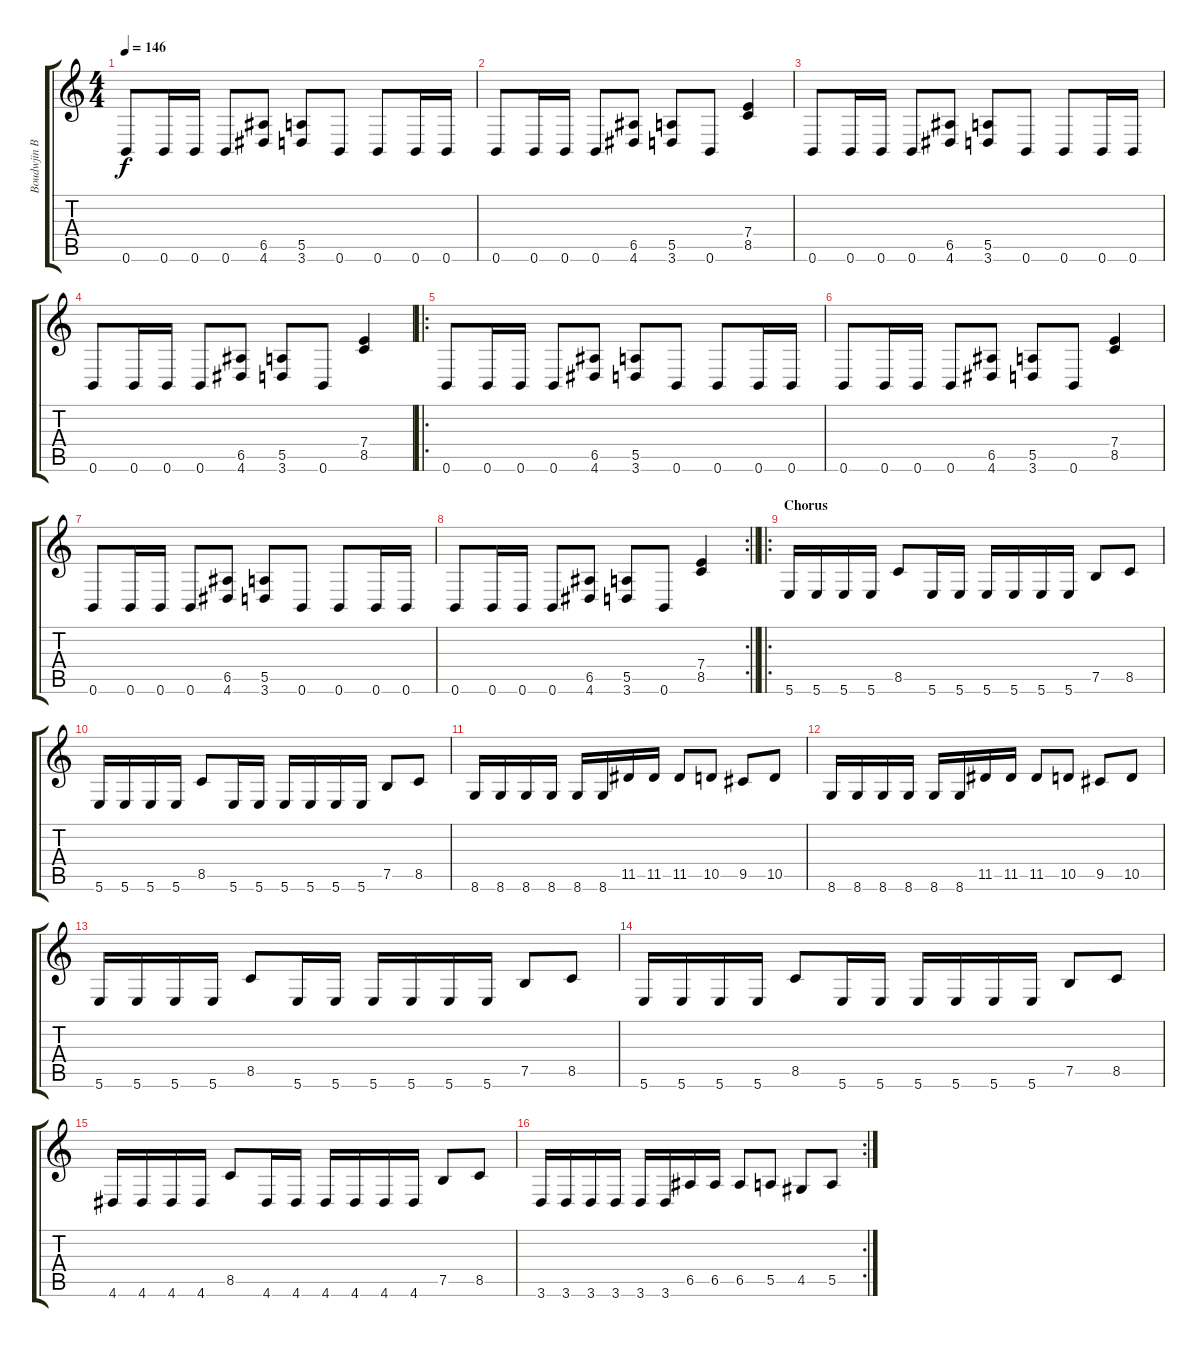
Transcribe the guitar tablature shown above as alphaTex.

\track ("Boudwjin Bonebakker" "Boudwjin B") {instrument distortionguitar}
\staff {score tabs}
\tuning (B3 Gb3 D3 A2 E2 B1) {hide}
\ts (4 4)
\tempo 146
\clef g2
\ks c
0.6.8{dy f} 0.6.16 0.6.16 0.6.8 (6.5 4.6).8 (5.5 3.6).8 0.6.8 0.6.8 0.6.16 0.6.16 |
0.6.8 0.6.16 0.6.16 0.6.8 (6.5 4.6).8 (5.5 3.6).8 0.6.8 (7.4 8.5).4 |
0.6.8 0.6.16 0.6.16 0.6.8 (6.5 4.6).8 (5.5 3.6).8 0.6.8 0.6.8 0.6.16 0.6.16 |
0.6.8 0.6.16 0.6.16 0.6.8 (6.5 4.6).8 (5.5 3.6).8 0.6.8 (7.4 8.5).4 |
\ro
0.6.8 0.6.16 0.6.16 0.6.8 (6.5 4.6).8 (5.5 3.6).8 0.6.8 0.6.8 0.6.16 0.6.16 |
0.6.8 0.6.16 0.6.16 0.6.8 (6.5 4.6).8 (5.5 3.6).8 0.6.8 (7.4 8.5).4 |
0.6.8 0.6.16 0.6.16 0.6.8 (6.5 4.6).8 (5.5 3.6).8 0.6.8 0.6.8 0.6.16 0.6.16 |
\rc 2
\barLineRight lightlight
0.6.8 0.6.16 0.6.16 0.6.8 (6.5 4.6).8 (5.5 3.6).8 0.6.8 (7.4 8.5).4 |
\ro
\section ("" "Chorus")
5.6.16 5.6.16 5.6.16 5.6.16 8.5.8 5.6.16 5.6.16 5.6.16 5.6.16 5.6.16 5.6.16 7.5.8 8.5.8 |
5.6.16 5.6.16 5.6.16 5.6.16 8.5.8 5.6.16 5.6.16 5.6.16 5.6.16 5.6.16 5.6.16 7.5.8 8.5.8 |
8.6.16 8.6.16 8.6.16 8.6.16 8.6.16 8.6.16 11.5.16 11.5.16 11.5.8 10.5.8 9.5.8 10.5.8 |
8.6.16 8.6.16 8.6.16 8.6.16 8.6.16 8.6.16 11.5.16 11.5.16 11.5.8 10.5.8 9.5.8 10.5.8 |
5.6.16 5.6.16 5.6.16 5.6.16 8.5.8 5.6.16 5.6.16 5.6.16 5.6.16 5.6.16 5.6.16 7.5.8 8.5.8 |
5.6.16 5.6.16 5.6.16 5.6.16 8.5.8 5.6.16 5.6.16 5.6.16 5.6.16 5.6.16 5.6.16 7.5.8 8.5.8 |
4.6.16 4.6.16 4.6.16 4.6.16 8.5.8 4.6.16 4.6.16 4.6.16 4.6.16 4.6.16 4.6.16 7.5.8 8.5.8 |
\rc 2
3.6.16 3.6.16 3.6.16 3.6.16 3.6.16 3.6.16 6.5.16 6.5.16 6.5.8 5.5.8 4.5.8 5.5.8
